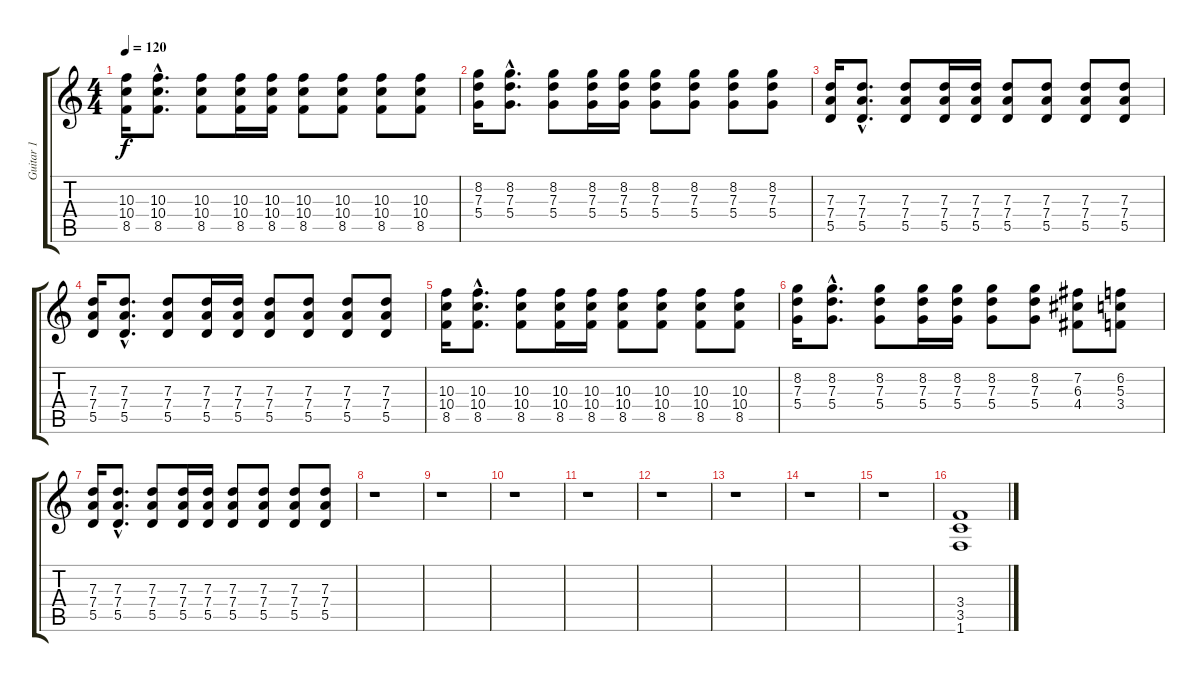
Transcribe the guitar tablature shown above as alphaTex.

\track ("Guitar 1" "Guitar 1") {instrument overdrivenguitar}
\staff {score tabs}
\tuning (E4 B3 G3 D3 A2 E2) {hide}
\ts (4 4)
\tempo 120
\clef g2
\ks c
(10.3 10.4 8.5).16{dy f} (10.3{hac} 10.4{hac} 8.5{hac}).8{d} (10.3 10.4 8.5).8 (10.3 10.4 8.5).16 (10.3 10.4 8.5).16 (10.3 10.4 8.5).8 (10.3 10.4 8.5).8 (10.3 10.4 8.5).8 (10.3 10.4 8.5).8 |
(8.2 7.3 5.4).16 (8.2{hac} 7.3{hac} 5.4{hac}).8{d} (8.2 7.3 5.4).8 (8.2 7.3 5.4).16 (8.2 7.3 5.4).16 (8.2 7.3 5.4).8 (8.2 7.3 5.4).8 (8.2 7.3 5.4).8 (8.2 7.3 5.4).8 |
(7.3 7.4 5.5).16 (7.3{hac} 7.4{hac} 5.5{hac}).8{d} (7.3 7.4 5.5).8 (7.3 7.4 5.5).16 (7.3 7.4 5.5).16 (7.3 7.4 5.5).8 (7.3 7.4 5.5).8 (7.3 7.4 5.5).8 (7.3 7.4 5.5).8 |
(7.3 7.4 5.5).16 (7.3{hac} 7.4{hac} 5.5{hac}).8{d} (7.3 7.4 5.5).8 (7.3 7.4 5.5).16 (7.3 7.4 5.5).16 (7.3 7.4 5.5).8 (7.3 7.4 5.5).8 (7.3 7.4 5.5).8 (7.3 7.4 5.5).8 |
(10.3 10.4 8.5).16 (10.3{hac} 10.4{hac} 8.5{hac}).8{d} (10.3 10.4 8.5).8 (10.3 10.4 8.5).16 (10.3 10.4 8.5).16 (10.3 10.4 8.5).8 (10.3 10.4 8.5).8 (10.3 10.4 8.5).8 (10.3 10.4 8.5).8 |
(8.2 7.3 5.4).16 (8.2{hac} 7.3{hac} 5.4{hac}).8{d} (8.2 7.3 5.4).8 (8.2 7.3 5.4).16 (8.2 7.3 5.4).16 (8.2 7.3 5.4).8 (8.2 7.3 5.4).8 (7.2 6.3 4.4).8 (6.2 5.3 3.4).8 |
(7.3 7.4 5.5).16 (7.3{hac} 7.4{hac} 5.5{hac}).8{d} (7.3 7.4 5.5).8 (7.3 7.4 5.5).16 (7.3 7.4 5.5).16 (7.3 7.4 5.5).8 (7.3 7.4 5.5).8 (7.3 7.4 5.5).8 (7.3 7.4 5.5).8 |
r.1 |
r.1 |
r.1 |
r.1 |
r.1 |
r.1 |
r.1 |
r.1 |
(3.4 3.5 1.6).1
